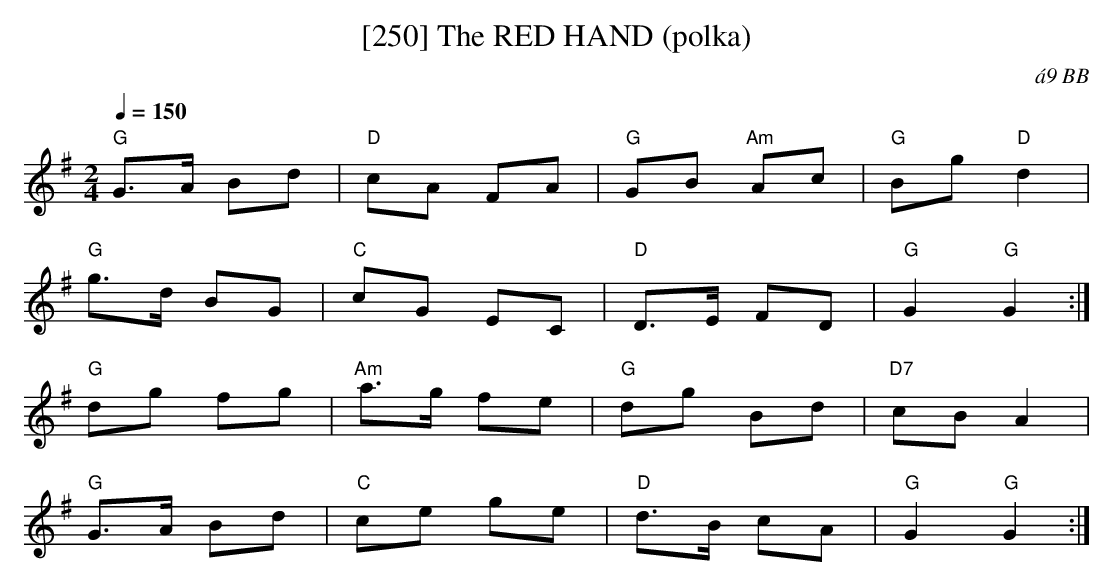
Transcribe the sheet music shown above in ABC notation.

X:1
T:[250] The RED HAND (polka)
C:\'a9 BB
Q:1/4=150
M:2/4
L:1/8
K:G
"G"G>A Bd|"D"cA FA|"G"GB "Am"Ac|"G"Bg "D"d2|
"G"g>d BG|"C"cG EC|"D"D>E FD|"G"G2 "G"G2 :|
"G"dg fg|"Am"a>g fe|"G"dg Bd|"D7"cB A2|
"G"G>A Bd|"C"ce ge|"D"d>B cA|"G"G2 "G"G2 :|
